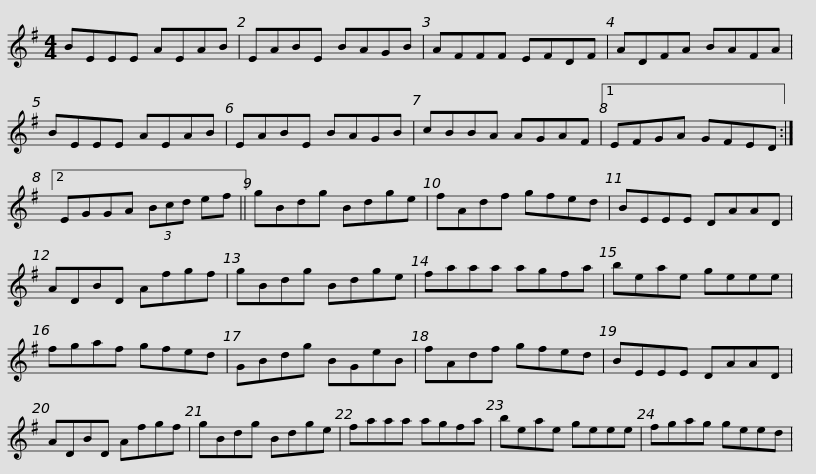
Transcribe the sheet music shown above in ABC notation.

X:1
L:1/8
M:4/4
I:linebreak $
K:Emin
V:1 treble
V:1
 BEEE AEAB | EABE BAGB | AFFF EFDF | ADFA BAFA | BEEE AEAB |$ %5
 EABE BAGB | cBBA AGAF |1 EFGA GFED :|2 EGGA (3Bcd ef || gBdg Bdge |$ %10
 fAdf gfed | BEEE DAAD | ADBD Afgf | gBdg Bdge | faaa agfa |$ %15
 beae geee | fgaf gfed | GBdg BGeB | fAdf gfed | BEEE DAAD |$ %20
 ADBD Afgf | gBdg Bdge | faaa agfa | beae geee | fgag geed | %25
